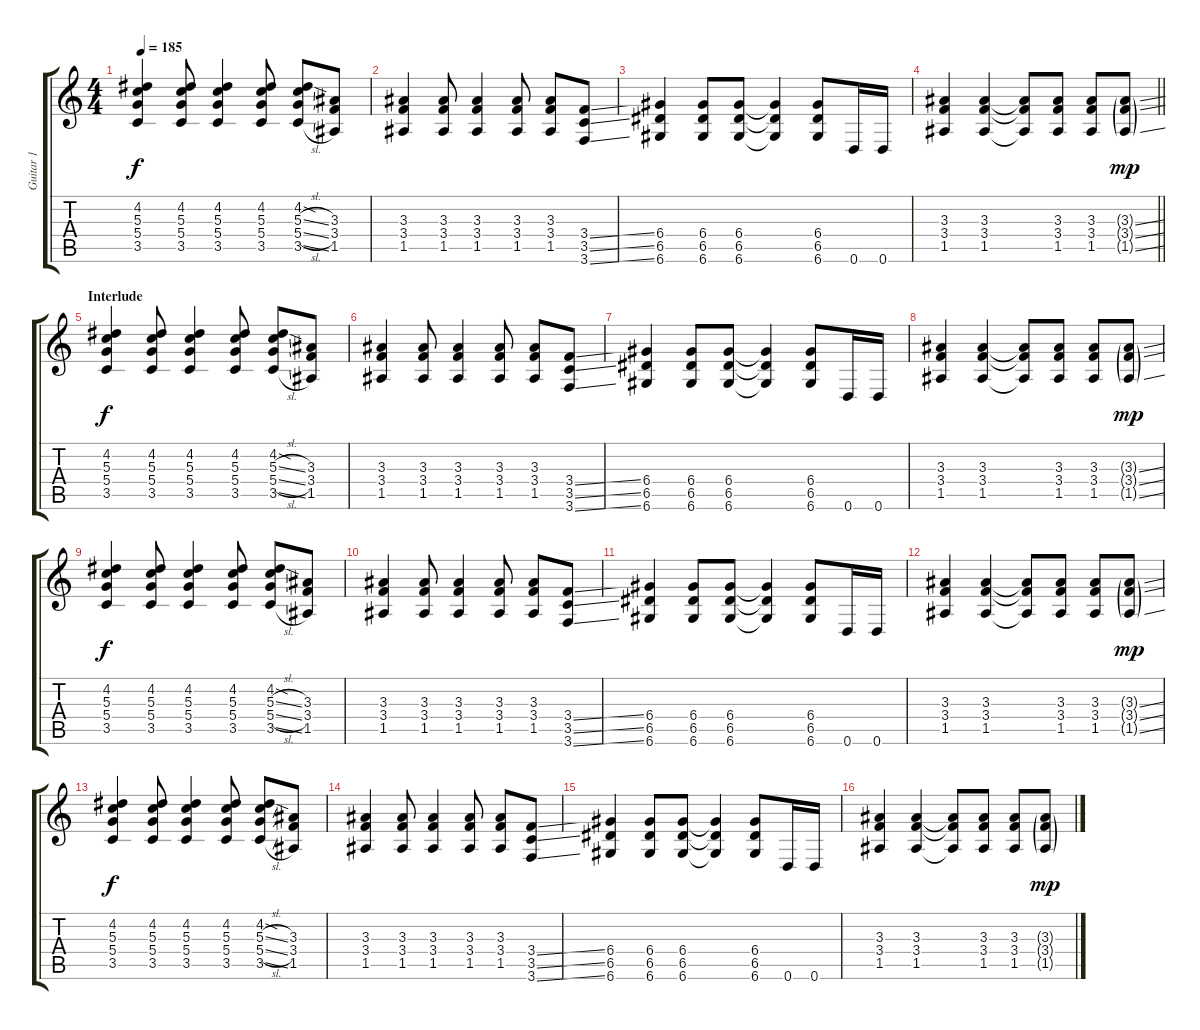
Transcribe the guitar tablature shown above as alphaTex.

\track ("Guitar 1" "Guitar 1") {instrument distortionguitar}
\staff {score tabs}
\tuning (E4 B3 G3 D3 A2 D2) {hide}
\ts (4 4)
\tempo 185
\clef g2
\ks c
(4.2 5.3 5.4 3.5).4{dy f} (4.2 5.3 5.4 3.5).8 (4.2 5.3 5.4 3.5).4 (4.2 5.3 5.4 3.5).8 (4.2{sod} 5.3{sl} 5.4{sl} 3.5{sl}).8 (3.3 3.4 1.5).8 |
(3.3 3.4 1.5).4 (3.3 3.4 1.5).8 (3.3 3.4 1.5).4 (3.3 3.4 1.5).8 (3.3 3.4 1.5).8 (3.4{ss} 3.5{ss} 3.6{ss}).8 |
(6.4 6.5 6.6).4 (6.4 6.5 6.6).8 (6.4 6.5 6.6).8 (6.4{t} 6.5{t} 6.6{t}).4 (6.4 6.5 6.6).8 0.6.16 0.6.16 |
\barLineRight lightlight
(3.3 3.4 1.5).4 (3.3 3.4 1.5).4 (3.3{t} 3.4{t} 1.5{t}).8 (3.3 3.4 1.5).8 (3.3 3.4 1.5).8 (3.3{ss g} 3.4{ss g} 1.5{ss g}).8{dy mp} |
\section ("" "Interlude")
(4.2 5.3 5.4 3.5).4{dy f} (4.2 5.3 5.4 3.5).8 (4.2 5.3 5.4 3.5).4 (4.2 5.3 5.4 3.5).8 (4.2{sod} 5.3{sl} 5.4{sl} 3.5{sl}).8 (3.3 3.4 1.5).8 |
(3.3 3.4 1.5).4 (3.3 3.4 1.5).8 (3.3 3.4 1.5).4 (3.3 3.4 1.5).8 (3.3 3.4 1.5).8 (3.4{ss} 3.5{ss} 3.6{ss}).8 |
(6.4 6.5 6.6).4 (6.4 6.5 6.6).8 (6.4 6.5 6.6).8 (6.4{t} 6.5{t} 6.6{t}).4 (6.4 6.5 6.6).8 0.6.16 0.6.16 |
(3.3 3.4 1.5).4 (3.3 3.4 1.5).4 (3.3{t} 3.4{t} 1.5{t}).8 (3.3 3.4 1.5).8 (3.3 3.4 1.5).8 (3.3{ss g} 3.4{ss g} 1.5{ss g}).8{dy mp} |
(4.2 5.3 5.4 3.5).4{dy f} (4.2 5.3 5.4 3.5).8 (4.2 5.3 5.4 3.5).4 (4.2 5.3 5.4 3.5).8 (4.2{sod} 5.3{sl} 5.4{sl} 3.5{sl}).8 (3.3 3.4 1.5).8 |
(3.3 3.4 1.5).4 (3.3 3.4 1.5).8 (3.3 3.4 1.5).4 (3.3 3.4 1.5).8 (3.3 3.4 1.5).8 (3.4{ss} 3.5{ss} 3.6{ss}).8 |
(6.4 6.5 6.6).4 (6.4 6.5 6.6).8 (6.4 6.5 6.6).8 (6.4{t} 6.5{t} 6.6{t}).4 (6.4 6.5 6.6).8 0.6.16 0.6.16 |
(3.3 3.4 1.5).4 (3.3 3.4 1.5).4 (3.3{t} 3.4{t} 1.5{t}).8 (3.3 3.4 1.5).8 (3.3 3.4 1.5).8 (3.3{ss g} 3.4{ss g} 1.5{ss g}).8{dy mp} |
(4.2 5.3 5.4 3.5).4{dy f} (4.2 5.3 5.4 3.5).8 (4.2 5.3 5.4 3.5).4 (4.2 5.3 5.4 3.5).8 (4.2{sod} 5.3{sl} 5.4{sl} 3.5{sl}).8 (3.3 3.4 1.5).8 |
(3.3 3.4 1.5).4 (3.3 3.4 1.5).8 (3.3 3.4 1.5).4 (3.3 3.4 1.5).8 (3.3 3.4 1.5).8 (3.4{ss} 3.5{ss} 3.6{ss}).8 |
(6.4 6.5 6.6).4 (6.4 6.5 6.6).8 (6.4 6.5 6.6).8 (6.4{t} 6.5{t} 6.6{t}).4 (6.4 6.5 6.6).8 0.6.16 0.6.16 |
(3.3 3.4 1.5).4 (3.3 3.4 1.5).4 (3.3{t} 3.4{t} 1.5{t}).8 (3.3 3.4 1.5).8 (3.3 3.4 1.5).8 (3.3{ss g} 3.4{ss g} 1.5{ss g}).8{dy mp}
